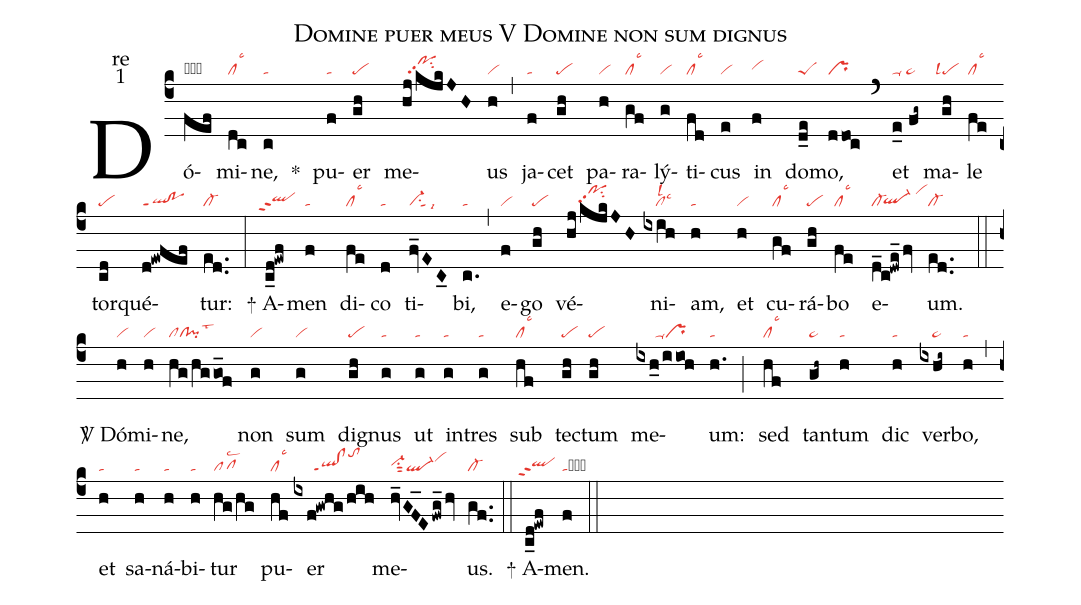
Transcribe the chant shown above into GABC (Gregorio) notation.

name:Domine puer meus V Domine non sum dignus;
office-part:re;
mode:1;
nabc-lines:1;
%%
(c4) Dó(fef|obpo)mi(dc|cllsc3)ne,(c|ta) <sp>*</sp>() pu(f|ta)er(gh|pe) me(hj/kjkJH|//pohjpp2su2)us(h|vi) (,) ja(f|ta)cet(gh|pe) pa(h|vi)ra(gf|cllsc3)lý(g|vi)ti(fd|cllsc3)cus(e|vi) in(f|vihh) do(d_e|peS)mo,(ddoc|pr) (`) et(e_0//fg~|ta-/ta>) ma(gh|``pelsl4)le(fe|cllsc3) tor(cd|pe)qué(d!ewfef|ql!poppt1)tur:(ed..|cl-) (:)
<sp>+</sp> A(c_d!ewf|``qlhhppt2)men(f|ta) di(fe|cllsc3)co(d|ta) ti(fv_EC_0|vi-su1sut1lsi9)bi,(c.|ta) (,) e(f|vi)go(gh|pe) vé(hj/kjkJH|////pohkpp2su2)ni(ixih|////cllsl2lsc3)am,(h|ta) et(h|vi) cu(gf|cllsc3)rá(gh|pe)bo(fe|cllsc3) e(d_c!dwe_/fv|cl-`ql-hg/vihk)um.(ed..|cl-) (::)

<sp>V/</sp> Dó(h|vi)mi(h|vi)ne,(hg/hggo_f|clcl!pilst3) non(g|vi) sum(g|vi) di(gh|pe)gnus(g|ta) ut(g|ta) in(g|ta)tres(g|ta) sub(hf|cllsc3) tec(gh|pe)tum(gh|pe) me(ixh_0/iioh|//////ta-pr)um:(h.|ta) (;) sed(hf|cllsc3) tan(gh~|ta>)tum(h|ta) dic(h|ta) ver(ixhi~|////ta>)bo,(h|ta) (,) et(h|ta) sa(h|ta)ná(h|ta)bi(h|ta)tur(hg/hg|pflsc2) pu(hf|cllsc3)er(ixf!gwhg/hih|//////ql!clppt1tohl) me(hv_GF_E/fwg_/hv|vi-hhsu1sut2ql-vihj)us.(gf..|cl-) (::)

<sp>+</sp> A(c_d!ewf|``qlhhppt2)men.(f|tacb) (::)
